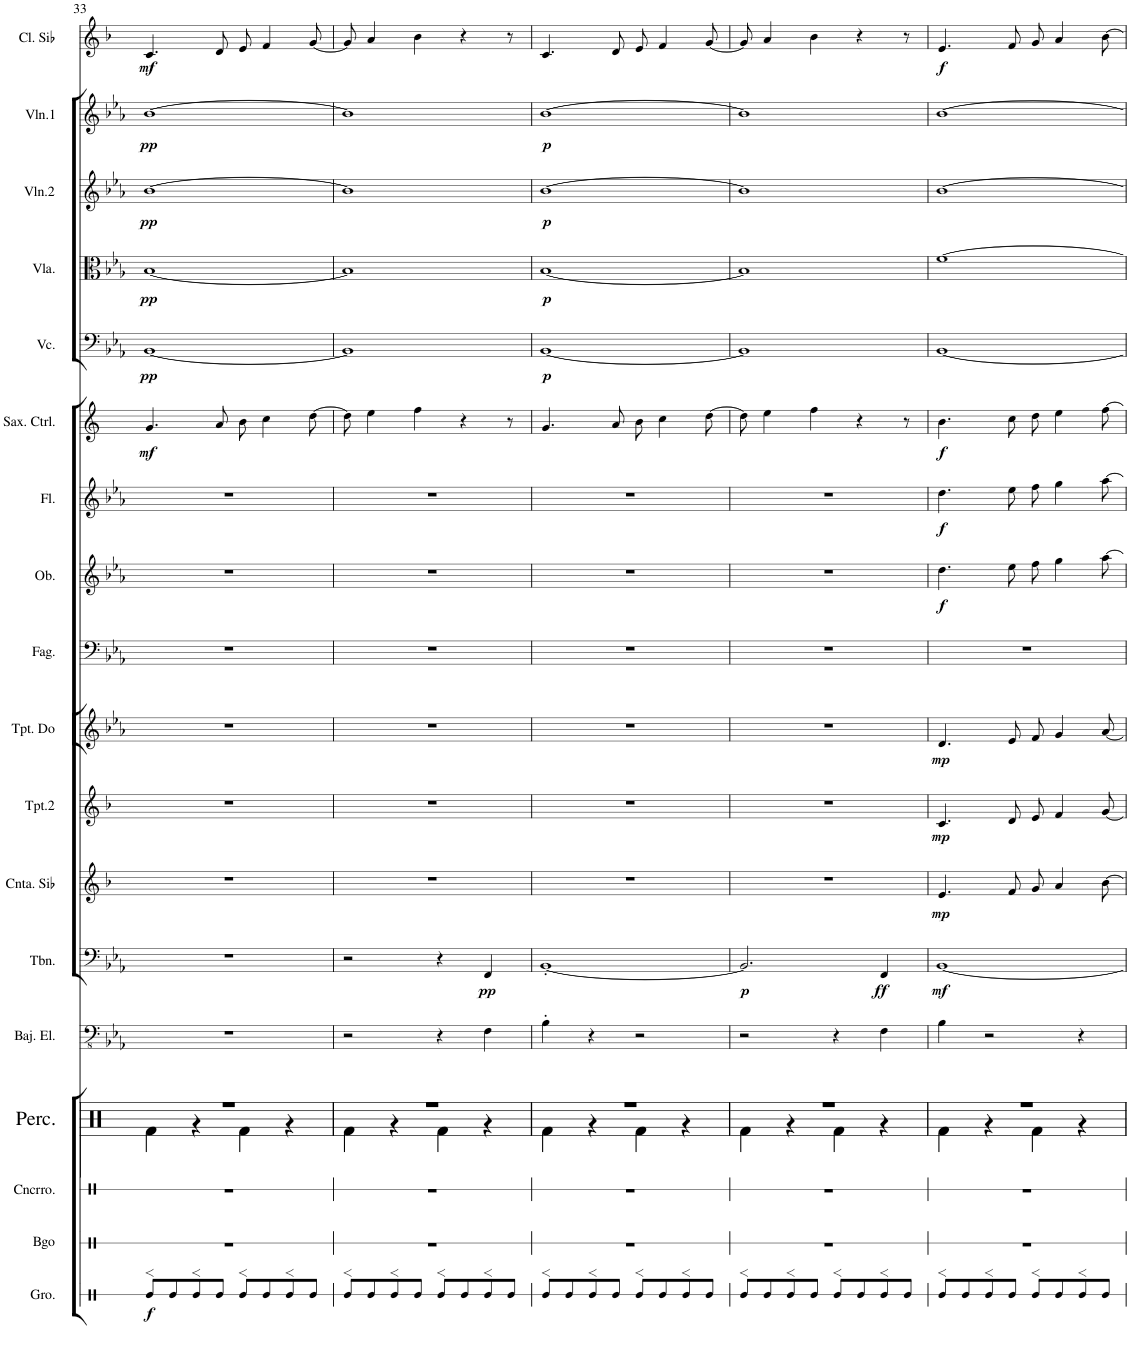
**kern	**dynam	**kern	**kern	**kern	**kern	**kern	**dynam	**kern	**dynam	**kern	**dynam	**kern	**dynam	**kern	**kern	**dynam	**kern	**dynam	**kern	**dynam	**kern	**dynam	**kern	**dynam	**kern	**dynam	**kern	**dynam	**kern	**dynam
*part18	*part18	*part17	*part16	*part15	*part14	*part13	*part13	*part12	*part12	*part11	*part11	*part10	*part10	*part9	*part8	*part8	*part7	*part7	*part6	*part6	*part5	*part5	*part4	*part4	*part3	*part3	*part2	*part2	*part1	*part1
*staff18	*staff18	*staff17	*staff16	*staff15	*staff14	*staff13	*staff13	*staff12	*staff12	*staff11	*staff11	*staff10	*staff10	*staff9	*staff8	*staff8	*staff7	*staff7	*staff6	*staff6	*staff5	*staff5	*staff4	*staff4	*staff3	*staff3	*staff2	*staff2	*staff1	*staff1
*I"Güiro	*	*I"Bongo	*I"Cencerro	*I"Set de percusión	*I"Bajo eléctrico	*I"Trombón	*	*I"Corneta en Sib	*	*I"Trompeta2 en Sib	*	*I"Trompeta en Do	*	*I"Fagot	*I"Oboe	*	*I"Flauta	*	*I"Saxofón contralto	*	*I"Violonchelo	*	*I"Viola	*	*I"Violín2	*	*I"Violín1	*	*I"Clarinete en Sib	*
*I'Gro.	*	*I'Bgo	*I'Cncrro.	*I'Perc.	*I'Baj. El.	*I'Tbn.	*	*I'Cnta. Sib	*	*I'Tpt.2	*	*I'Tpt. Do	*	*I'Fag.	*I'Ob.	*	*I'Fl.	*	*I'Sax. Ctrl.	*	*I'Vc.	*	*I'Vla.	*	*I'Vln.2	*	*I'Vln.1	*	*I'Cl. Sib	*
!!LO:PB:g=z
*clefX	*	*clefX	*clefX	*clefX	*clefFv4	*clefF4	*	*clefG2	*	*clefG2	*	*clefG2	*	*clefF4	*clefG2	*	*clefG2	*	*clefG2	*	*clefF4	*	*clefC3	*	*clefG2	*	*clefG2	*	*clefG2	*
*	*	*	*	*	*	*	*	*Trd1c2	*	*Trd1c2	*	*Trd1c2	*	*	*	*	*	*	*Trd5c9	*	*	*	*	*	*	*	*	*	*Trd1c2	*
*k[b-]	*	*k[b-]	*k[b-]	*k[b-]	*k[b-e-a-]	*k[b-e-a-]	*	*k[b-]	*	*k[b-]	*	*k[b-e-a-]	*	*k[b-e-a-]	*k[b-e-a-]	*	*k[b-e-a-]	*	*k[]	*	*k[b-e-a-]	*	*k[b-e-a-]	*	*k[b-e-a-]	*	*k[b-e-a-]	*	*k[b-]	*
*M4/4	*	*M4/4	*M4/4	*M4/4	*M4/4	*M4/4	*	*M4/4	*	*M4/4	*	*M4/4	*	*M4/4	*M4/4	*	*M4/4	*	*M4/4	*	*M4/4	*	*M4/4	*	*M4/4	*	*M4/4	*	*M4/4	*
=33	=33	=33	=33	=33	=33	=33	=33	=33	=33	=33	=33	=33	=33	=33	=33	=33	=33	=33	=33	=33	=33	=33	=33	=33	=33	=33	=33	=33	=33	=33
*	*	*	*	*^	*	*	*	*	*	*	*	*	*	*	*	*	*	*	*	*	*	*	*	*	*	*	*	*	*	*
!	!LO:DY:b	!	!	!	!	!	!	!	!	!	!	!	!	!	!	!	!	!	!	!	!LO:DY:b	!	!LO:DY:b	!	!LO:DY:b	!	!LO:DY:b	!	!LO:DY:b	!	!LO:DY:b
8Re>/L	f	1r	1r	1r	4Rf\	1r	1r	.	1r	.	1r	.	1r	.	1r	1r	.	1r	.	4.g/	mf	[1BB-	pp	[1B-	pp	[1b-	pp	[1b-	pp	4.c/	mf
8Re/	.	.	.	.	.	.	.	.	.	.	.	.	.	.	.	.	.	.	.	.	.	.	.	.	.	.	.	.	.	.	.
8Re>/	.	.	.	.	4r	.	.	.	.	.	.	.	.	.	.	.	.	.	.	.	.	.	.	.	.	.	.	.	.	.	.
8Re/J	.	.	.	.	.	.	.	.	.	.	.	.	.	.	.	.	.	.	.	8a/	.	.	.	.	.	.	.	.	.	8d/	.
8Re>/L	.	.	.	.	4Rf\	.	.	.	.	.	.	.	.	.	.	.	.	.	.	8b\	.	.	.	.	.	.	.	.	.	8e/	.
8Re/	.	.	.	.	.	.	.	.	.	.	.	.	.	.	.	.	.	.	.	4cc\	.	.	.	.	.	.	.	.	.	4f/	.
8Re>/	.	.	.	.	4r	.	.	.	.	.	.	.	.	.	.	.	.	.	.	.	.	.	.	.	.	.	.	.	.	.	.
8Re/J	.	.	.	.	.	.	.	.	.	.	.	.	.	.	.	.	.	.	.	[8dd\	.	.	.	.	.	.	.	.	.	[8g/	.
=34	=34	=34	=34	=34	=34	=34	=34	=34	=34	=34	=34	=34	=34	=34	=34	=34	=34	=34	=34	=34	=34	=34	=34	=34	=34	=34	=34	=34	=34	=34	=34
8Re>/L	.	1r	1r	1r	4Rf\	2r	2r	.	1r	.	1r	.	1r	.	1r	1r	.	1r	.	8dd\]	.	1BB-]	.	1B-]	.	1b-]	.	1b-]	.	8g/]	.
8Re/	.	.	.	.	.	.	.	.	.	.	.	.	.	.	.	.	.	.	.	4ee\	.	.	.	.	.	.	.	.	.	4a/	.
8Re>/	.	.	.	.	4r	.	.	.	.	.	.	.	.	.	.	.	.	.	.	.	.	.	.	.	.	.	.	.	.	.	.
8Re/J	.	.	.	.	.	.	.	.	.	.	.	.	.	.	.	.	.	.	.	4ff\	.	.	.	.	.	.	.	.	.	4b-\	.
8Re>/L	.	.	.	.	4Rf\	4r	4r	.	.	.	.	.	.	.	.	.	.	.	.	.	.	.	.	.	.	.	.	.	.	.	.
8Re/	.	.	.	.	.	.	.	.	.	.	.	.	.	.	.	.	.	.	.	4r	.	.	.	.	.	.	.	.	.	4r	.
!	!	!	!	!	!	!	!	!LO:DY:b	!	!	!	!	!	!	!	!	!	!	!	!	!	!	!	!	!	!	!	!	!	!	!
8Re>/	.	.	.	.	4r	4FF\	4FF/	pp	.	.	.	.	.	.	.	.	.	.	.	.	.	.	.	.	.	.	.	.	.	.	.
8Re/J	.	.	.	.	.	.	.	.	.	.	.	.	.	.	.	.	.	.	.	8r	.	.	.	.	.	.	.	.	.	8r	.
=35	=35	=35	=35	=35	=35	=35	=35	=35	=35	=35	=35	=35	=35	=35	=35	=35	=35	=35	=35	=35	=35	=35	=35	=35	=35	=35	=35	=35	=35	=35	=35
!	!	!	!	!	!	!	!	!	!	!	!	!	!	!	!	!	!	!	!	!	!	!	!LO:DY:b	!	!LO:DY:b	!	!LO:DY:b	!	!LO:DY:b	!	!
8Re>/L	.	1r	1r	1r	4Rf\	4BB-'\	[1BB-'	.	1r	.	1r	.	1r	.	1r	1r	.	1r	.	4.g/	.	[1BB-	p	[1B-	p	[1b-	p	[1b-	p	4.c/	.
8Re/	.	.	.	.	.	.	.	.	.	.	.	.	.	.	.	.	.	.	.	.	.	.	.	.	.	.	.	.	.	.	.
8Re>/	.	.	.	.	4r	4r	.	.	.	.	.	.	.	.	.	.	.	.	.	.	.	.	.	.	.	.	.	.	.	.	.
8Re/J	.	.	.	.	.	.	.	.	.	.	.	.	.	.	.	.	.	.	.	8a/	.	.	.	.	.	.	.	.	.	8d/	.
8Re>/L	.	.	.	.	4Rf\	2r	.	.	.	.	.	.	.	.	.	.	.	.	.	8b\	.	.	.	.	.	.	.	.	.	8e/	.
8Re/	.	.	.	.	.	.	.	.	.	.	.	.	.	.	.	.	.	.	.	4cc\	.	.	.	.	.	.	.	.	.	4f/	.
8Re>/	.	.	.	.	4r	.	.	.	.	.	.	.	.	.	.	.	.	.	.	.	.	.	.	.	.	.	.	.	.	.	.
8Re/J	.	.	.	.	.	.	.	.	.	.	.	.	.	.	.	.	.	.	.	[8dd\	.	.	.	.	.	.	.	.	.	[8g/	.
=36	=36	=36	=36	=36	=36	=36	=36	=36	=36	=36	=36	=36	=36	=36	=36	=36	=36	=36	=36	=36	=36	=36	=36	=36	=36	=36	=36	=36	=36	=36	=36
!	!	!	!	!	!	!	!	!LO:DY:b	!	!	!	!	!	!	!	!	!	!	!	!	!	!	!	!	!	!	!	!	!	!	!
8Re>/L	.	1r	1r	1r	4Rf\	2r	2.BB-/]	p	1r	.	1r	.	1r	.	1r	1r	.	1r	.	8dd\]	.	1BB-]	.	1B-]	.	1b-]	.	1b-]	.	8g/]	.
8Re/	.	.	.	.	.	.	.	.	.	.	.	.	.	.	.	.	.	.	.	4ee\	.	.	.	.	.	.	.	.	.	4a/	.
8Re>/	.	.	.	.	4r	.	.	.	.	.	.	.	.	.	.	.	.	.	.	.	.	.	.	.	.	.	.	.	.	.	.
8Re/J	.	.	.	.	.	.	.	.	.	.	.	.	.	.	.	.	.	.	.	4ff\	.	.	.	.	.	.	.	.	.	4b-\	.
8Re>/L	.	.	.	.	4Rf\	4r	.	.	.	.	.	.	.	.	.	.	.	.	.	.	.	.	.	.	.	.	.	.	.	.	.
8Re/	.	.	.	.	.	.	.	.	.	.	.	.	.	.	.	.	.	.	.	4r	.	.	.	.	.	.	.	.	.	4r	.
!	!	!	!	!	!	!	!	!LO:DY:b	!	!	!	!	!	!	!	!	!	!	!	!	!	!	!	!	!	!	!	!	!	!	!
8Re>/	.	.	.	.	4r	4FF\	4FF/	ff	.	.	.	.	.	.	.	.	.	.	.	.	.	.	.	.	.	.	.	.	.	.	.
8Re/J	.	.	.	.	.	.	.	.	.	.	.	.	.	.	.	.	.	.	.	8r	.	.	.	.	.	.	.	.	.	8r	.
=37	=37	=37	=37	=37	=37	=37	=37	=37	=37	=37	=37	=37	=37	=37	=37	=37	=37	=37	=37	=37	=37	=37	=37	=37	=37	=37	=37	=37	=37	=37	=37
!	!	!	!	!	!	!	!	!LO:DY:b	!	!LO:DY:b	!	!LO:DY:b	!	!LO:DY:b	!	!	!LO:DY:b	!	!LO:DY:b	!	!LO:DY:b	!	!	!	!	!	!	!	!	!	!LO:DY:b
8Re>/L	.	1r	1r	1r	4Rf\	4BB-\	[1BB-	mf	4.e/	mp	4.c/	mp	4.d/	mp	1r	4.dd\	f	4.dd\	f	4.b\	f	[1BB-	.	[1f	.	[1b-	.	[1b-	.	4.e/	f
8Re/	.	.	.	.	.	.	.	.	.	.	.	.	.	.	.	.	.	.	.	.	.	.	.	.	.	.	.	.	.	.	.
8Re>/	.	.	.	.	4r	2r	.	.	.	.	.	.	.	.	.	.	.	.	.	.	.	.	.	.	.	.	.	.	.	.	.
8Re/J	.	.	.	.	.	.	.	.	8f/	.	8d/	.	8e-/	.	.	8ee-\	.	8ee-\	.	8cc\	.	.	.	.	.	.	.	.	.	8f/	.
8Re>/L	.	.	.	.	4Rf\	.	.	.	8g/	.	8e/	.	8f/	.	.	8ff\	.	8ff\	.	8dd\	.	.	.	.	.	.	.	.	.	8g/	.
8Re/	.	.	.	.	.	.	.	.	4a/	.	4f/	.	4g/	.	.	4gg\	.	4gg\	.	4ee\	.	.	.	.	.	.	.	.	.	4a/	.
8Re>/	.	.	.	.	4r	4r	.	.	.	.	.	.	.	.	.	.	.	.	.	.	.	.	.	.	.	.	.	.	.	.	.
8Re/J	.	.	.	.	.	.	.	.	[8b-\	.	[8g/	.	[8a-/	.	.	[8aa-\	.	[8aa-\	.	[8ff\	.	.	.	.	.	.	.	.	.	[8b-\	.
*	*	*	*	*v	*v	*	*	*	*	*	*	*	*	*	*	*	*	*	*	*	*	*	*	*	*	*	*	*	*	*	*
=	=	=	=	=	=	=	=	=	=	=	=	=	=	=	=	=	=	=	=	=	=	=	=	=	=	=	=	=	=	=
*-	*-	*-	*-	*-	*-	*-	*-	*-	*-	*-	*-	*-	*-	*-	*-	*-	*-	*-	*-	*-	*-	*-	*-	*-	*-	*-	*-	*-	*-	*-
